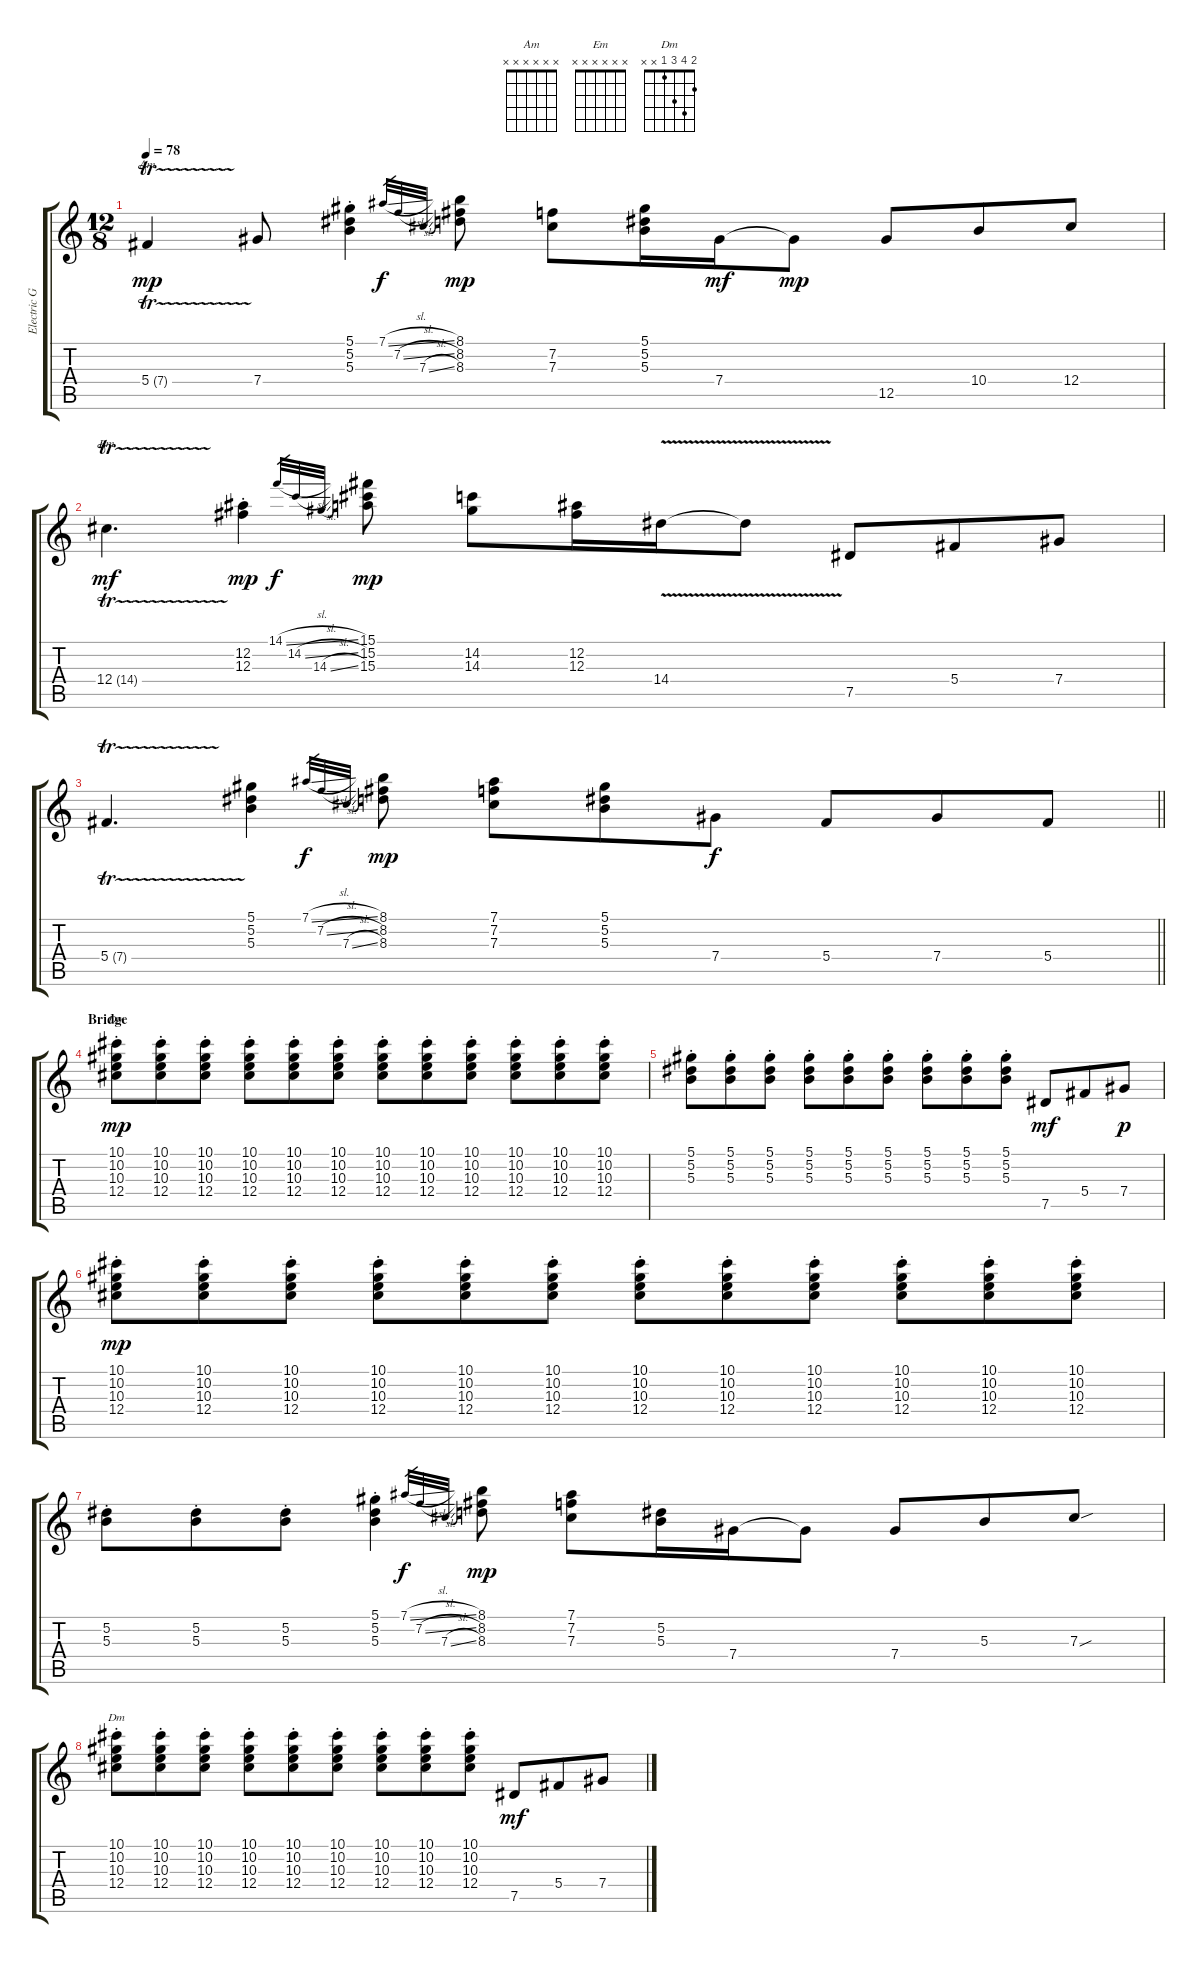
\track ("Electric Guitar" "Electric G") {instrument electricguitarjazz}
\staff {score tabs}
\tuning (Eb4 Bb3 Gb3 Db3 Ab2 Eb2) {hide}
\chord ("Am" x x x x x x)
\chord ("Em" x x x x x x)
\chord ("Dm" x x x x x x)
\chord ("Dm" 2 4 3 1 x x)
\ts (12 8)
\tempo 78
\clef g2
\ks c
5.4{tr (7 32)}.4{ch "Am" dy mp} 7.4.8 (5.1{st} 5.2{st} 5.3{st}).4 7.1{sl}.32{gr dy f} 7.2{sl}.32{gr} 7.3{sl}.32{gr} (8.1 8.2 8.3).8{dy mp} (7.2 7.3).8 (5.1 5.2 5.3).16 7.4.16{dy mf} 7.4{t}.8{dy mp} 12.5.8 10.4.8 12.4.8 |
12.4{tr (14 32)}.4{d ch "Em" dy mf} (12.2{st} 12.3{st}).4{dy mp} 14.1{sl}.32{gr dy f} 14.2{sl}.32{gr} 14.3{sl}.32{gr} (15.1 15.2 15.3).8{dy mp} (14.2 14.3).8 (12.2 12.3).16 14.4{v}.16 14.4{t}.8 7.5.8 5.4.8 7.4.8 |
\barLineRight lightlight
5.4{tr (7 32)}.4{d} (5.1 5.2 5.3).4 7.1{sl}.32{gr dy f} 7.2{sl}.32{gr} 7.3{sl}.32{gr} (8.1 8.2 8.3).8{dy mp} (7.1 7.2 7.3).8 (5.1 5.2 5.3).8 7.4.8{dy f} 5.4.8 7.4.8 5.4.8 |
\section ("" "Bridge")
(10.1{st} 10.2{st} 10.3{st} 12.4{st}).8{ch "Dm" dy mp} (10.1{st} 10.2{st} 10.3{st} 12.4{st}).8 (10.1{st} 10.2{st} 10.3{st} 12.4{st}).8 (10.1{st} 10.2{st} 10.3{st} 12.4{st}).8 (10.1{st} 10.2{st} 10.3{st} 12.4{st}).8 (10.1{st} 10.2{st} 10.3{st} 12.4{st}).8 (10.1{st} 10.2{st} 10.3{st} 12.4{st}).8 (10.1{st} 10.2{st} 10.3{st} 12.4{st}).8 (10.1{st} 10.2{st} 10.3{st} 12.4{st}).8 (10.1{st} 10.2{st} 10.3{st} 12.4{st}).8 (10.1{st} 10.2{st} 10.3{st} 12.4{st}).8 (10.1{st} 10.2{st} 10.3{st} 12.4{st}).8 |
(5.1{st} 5.2{st} 5.3{st}).8 (5.1{st} 5.2{st} 5.3{st}).8 (5.1{st} 5.2{st} 5.3{st}).8 (5.1{st} 5.2{st} 5.3{st}).8 (5.1{st} 5.2{st} 5.3{st}).8 (5.1{st} 5.2{st} 5.3{st}).8 (5.1{st} 5.2{st} 5.3{st}).8 (5.1{st} 5.2{st} 5.3{st}).8 (5.1{st} 5.2{st} 5.3{st}).8 7.5.8{dy mf} 5.4.8 7.4.8{dy p} |
(10.1{st} 10.2{st} 10.3{st} 12.4{st}).8{dy mp} (10.1{st} 10.2{st} 10.3{st} 12.4{st}).8 (10.1{st} 10.2{st} 10.3{st} 12.4{st}).8 (10.1{st} 10.2{st} 10.3{st} 12.4{st}).8 (10.1{st} 10.2{st} 10.3{st} 12.4{st}).8 (10.1{st} 10.2{st} 10.3{st} 12.4{st}).8 (10.1{st} 10.2{st} 10.3{st} 12.4{st}).8 (10.1{st} 10.2{st} 10.3{st} 12.4{st}).8 (10.1{st} 10.2{st} 10.3{st} 12.4{st}).8 (10.1{st} 10.2{st} 10.3{st} 12.4{st}).8 (10.1{st} 10.2{st} 10.3{st} 12.4{st}).8 (10.1{st} 10.2{st} 10.3{st} 12.4{st}).8 |
(5.2{st} 5.3{st}).8 (5.2{st} 5.3{st}).8 (5.2{st} 5.3{st}).8 (5.1{st} 5.2{st} 5.3{st}).4 7.1{sl}.32{gr dy f} 7.2{sl}.32{gr} 7.3{sl}.32{gr} (8.1 8.2 8.3).8{dy mp} (7.1 7.2 7.3).8 (5.2 5.3).16 7.4.16 7.4{t}.8 7.4.8 5.3.8 7.3{sou}.8 |
(10.1{st} 10.2{st} 10.3{st} 12.4{st}).8{ch "Dm"} (10.1{st} 10.2{st} 10.3{st} 12.4{st}).8 (10.1{st} 10.2{st} 10.3{st} 12.4{st}).8 (10.1{st} 10.2{st} 10.3{st} 12.4{st}).8 (10.1{st} 10.2{st} 10.3{st} 12.4{st}).8 (10.1{st} 10.2{st} 10.3{st} 12.4{st}).8 (10.1{st} 10.2{st} 10.3{st} 12.4{st}).8 (10.1{st} 10.2{st} 10.3{st} 12.4{st}).8 (10.1{st} 10.2{st} 10.3{st} 12.4{st}).8 7.5.8{dy mf} 5.4.8 7.4.8
